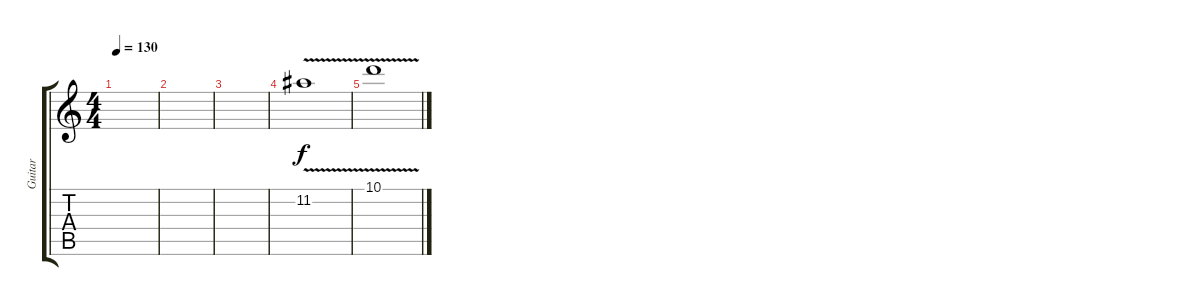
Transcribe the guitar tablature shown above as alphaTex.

\track ("Guitar" "Guitar") {instrument overdrivenguitar}
\staff {score tabs}
\tuning (E4 B3 G3 D3 A2 E2) {hide}
\ts (4 4)
\tempo 130
\clef g2
\ks c
|
|
|
11.2{v}.1 |
10.1{v}.1
